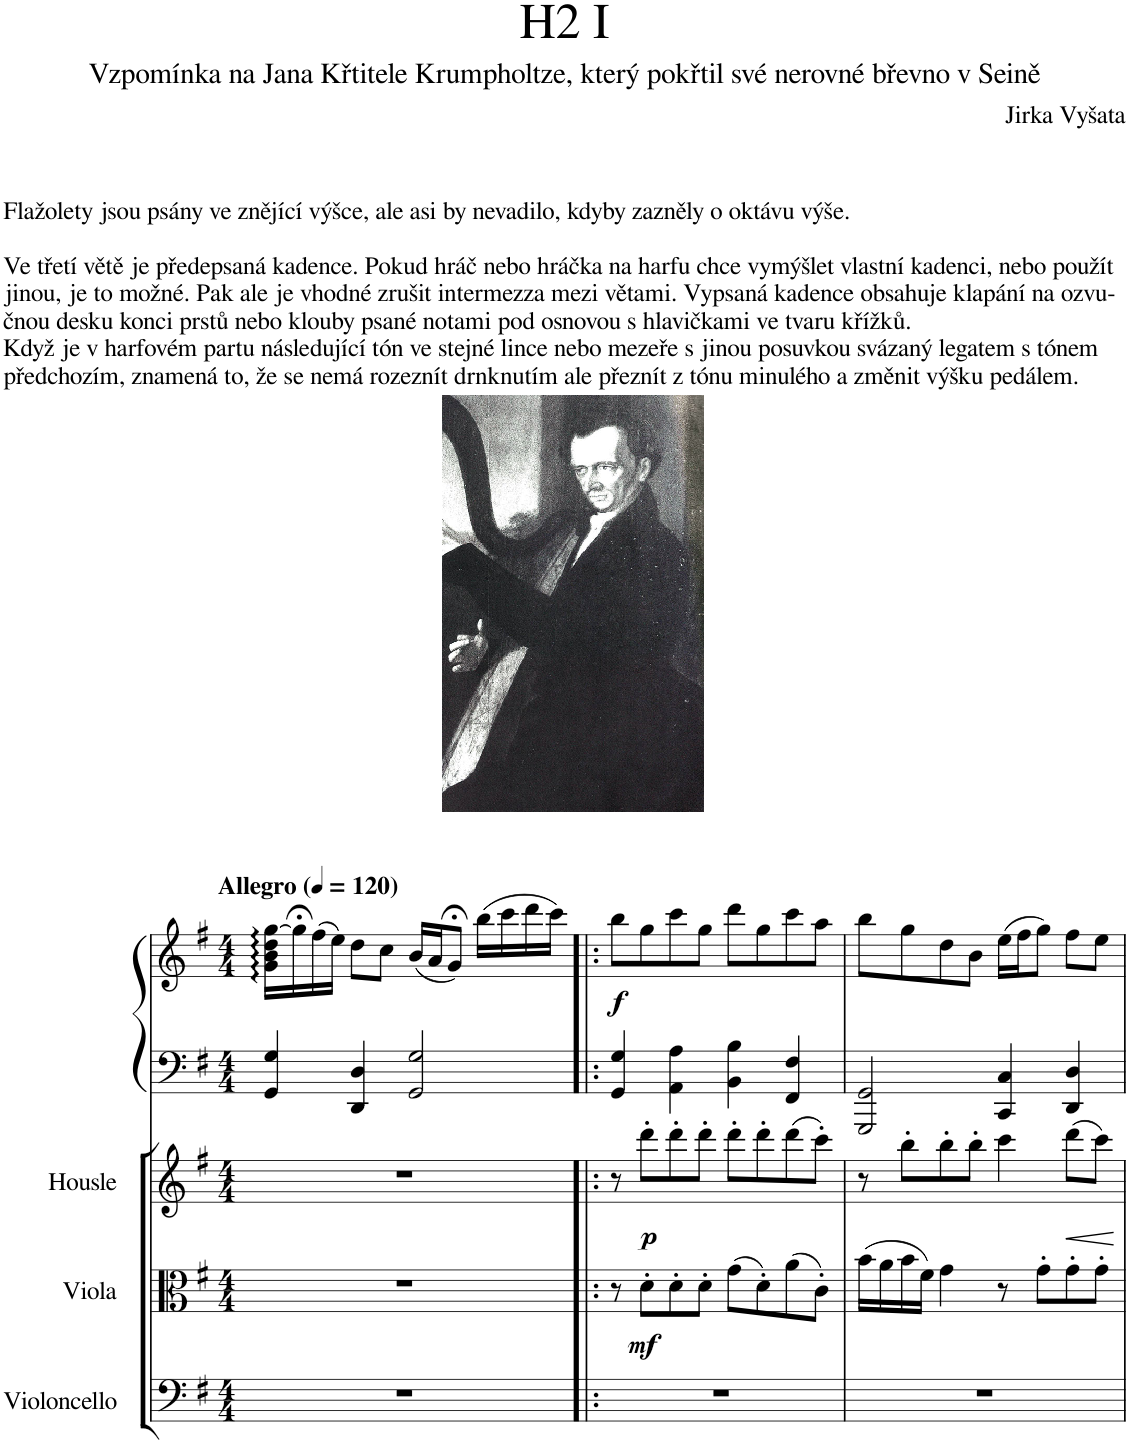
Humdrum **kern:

**kern	**kern	**dynam	**kern	**dynam	**kern	**kern	**dynam
*part4	*part3	*part3	*part2	*part2	*part1	*part1	*part1
*staff5	*staff4	*staff4	*staff3	*staff3	*staff2	*staff1	*staff1/2
*I"Violoncello	*I"Viola	*	*I"Housle	*	*I"Harfa	*	*
*I'Vc	*I'Vla	*	*	*	*	*	*
*clefF4	*clefC3	*	*clefG2	*	*clefF4	*clefG2	*
*k[f#]	*k[f#]	*	*k[f#]	*	*k[f#]	*k[f#]	*
*M4/4	*M4/4	*	*M4/4	*	*M4/4	*M4/4	*
*MM120	*MM120	*	*MM120	*	*MM120	*MM120	*
=1	=1	=1	=1	=1	=1	=1	=1
!	!	!	!	!	!	!LO:TX:a:B:t=Allegro	!
1r	1r	.	1r	.	4GG/ 4G/	16g\ 16b\ 16dd\ [16gg\LL	.
.	.	.	.	.	.	16gg;<\]	.
.	.	.	.	.	.	(16ff#\	.
.	.	.	.	.	.	16ee\JJ)	.
.	.	.	.	.	4DD/ 4D/	8dd\L	.
.	.	.	.	.	.	8cc\J	.
.	.	.	.	.	2GG/ 2G/	(16b/LL	.
.	.	.	.	.	.	16a/J	.
.	.	.	.	.	.	8g;</J)	.
.	.	.	.	.	.	(16bb\LL	.
.	.	.	.	.	.	16ccc\	.
.	.	.	.	.	.	16ddd\	.
.	.	.	.	.	.	16ccc\JJ)	.
=2!|:	=2!|:	=2!|:	=2!|:	=2!|:	=2!|:	=2!|:	=2!|:
!	!	!	!	!	!	!	!LO:DY:b
1r	8r	.	8r	.	4GG/ 4G/	8bb\L	f
!	!	!LO:DY:b	!	!LO:DY:b	!	!	!
.	8d'\L	mf	8ddd'\L	p	.	8gg\	.
.	8d'\	.	8ddd'\	.	4AA\ 4A\	8ccc\	.
.	8d'\J	.	8ddd'\J	.	.	8gg\J	.
.	(8g\L	.	8ddd'\L	.	4BB\ 4B\	8ddd\L	.
.	8d'\)	.	8ddd'\	.	.	8gg\	.
.	(8a\	.	(8ddd\	.	4FF#/ 4F#/	8ccc\	.
.	8c'\J)	.	8ccc'\J)	.	.	8aa\J	.
=3	=3	=3	=3	=3	=3	=3	=3
1r	(16b\LL	.	8r	.	2GGG/ 2GG/	8bb\L	.
.	16a\	.	.	.	.	.	.
.	16b\	.	8bb'\L	.	.	8gg\	.
.	16f#\JJ)	.	.	.	.	.	.
.	4g\	.	8bb'\	.	.	8dd\	.
.	.	.	8bb'\J	.	.	8b\J	.
.	8r	.	4ccc\	.	4CC/ 4C/	(16ee\LL	.
.	.	.	.	.	.	16ff#\J	.
.	8g'\L	.	.	.	.	8gg\J)	.
!	!	!	!	!LO:HP:b	!	!	!
.	8g'\	.	(8ddd\L	<	4DD/ 4D/	8ff#\L	.
.	8g'\J	.	8ccc\J)	.	.	8ee\J	.
.	.	.	.	[	.	.	.
=	=	=	=	=	=	=	=
*-	*-	*-	*-	*-	*-	*-	*-
